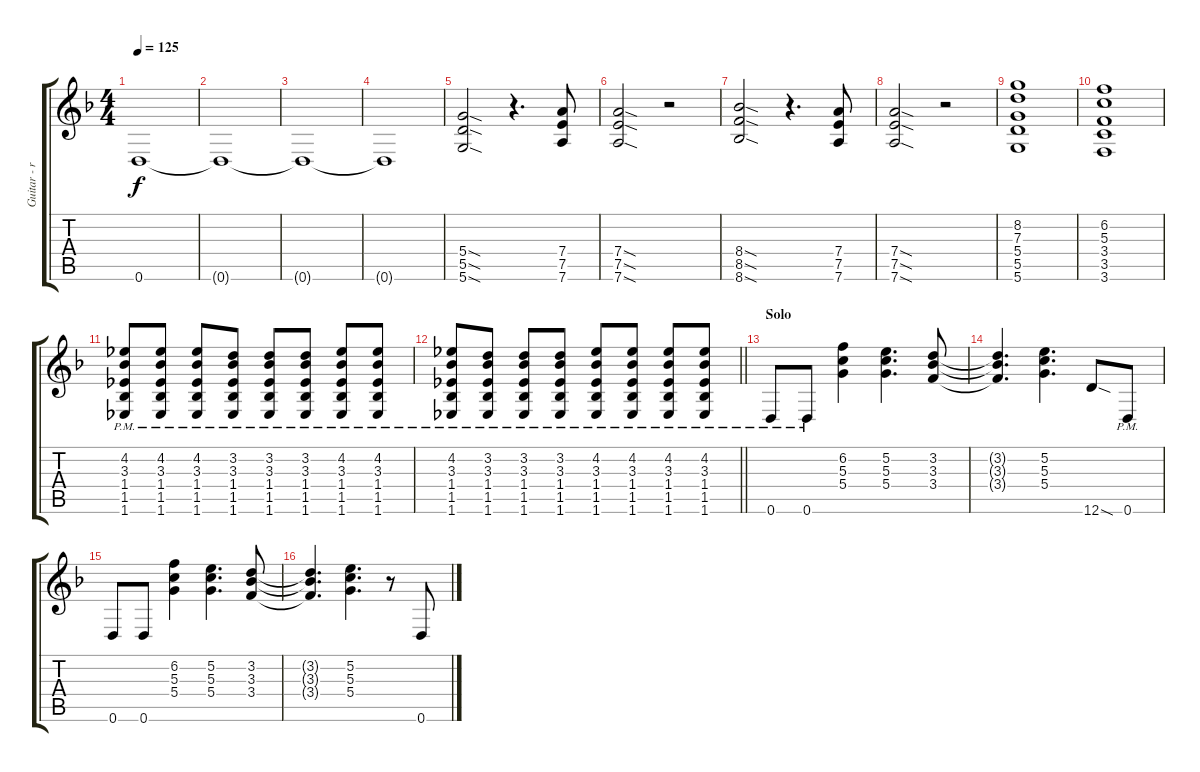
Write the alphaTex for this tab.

\track ("Guitar - rhythm" "Guitar - r") {instrument distortionguitar}
\staff {score tabs}
\tuning (E4 B3 G3 D3 A2 D2) {hide}
\ts (4 4)
\tempo 125
\clef g2
\ks f
0.6{t}.1{dy f} |
0.6{t}.1 |
0.6{t}.1 |
0.6{t}.1 |
(5.4{sod} 5.5{sod} 5.6{sod}).2 r.4{d} (7.4 7.5 7.6).8 |
(7.4{sod} 7.5{sod} 7.6{sod}).2 r.2 |
(8.4{sod} 8.5{sod} 8.6{sod}).2 r.4{d} (7.4 7.5 7.6).8 |
(7.4{sod} 7.5{sod} 7.6{sod}).2 r.2 |
(8.2 7.3 5.4 5.5 5.6).1 |
(6.2 5.3 3.4 3.5 3.6).1 |
(4.2{pm} 3.3{pm} 1.4{pm} 1.5{pm} 1.6{pm}).8 (4.2{pm} 3.3{pm} 1.4{pm} 1.5{pm} 1.6{pm}).8 (4.2{pm} 3.3{pm} 1.4{pm} 1.5{pm} 1.6{pm}).8 (3.2{pm} 3.3{pm} 1.4{pm} 1.5{pm} 1.6{pm}).8 (3.2{pm} 3.3{pm} 1.4{pm} 1.5{pm} 1.6{pm}).8 (3.2{pm} 3.3{pm} 1.4{pm} 1.5{pm} 1.6{pm}).8 (4.2{pm} 3.3{pm} 1.4{pm} 1.5{pm} 1.6{pm}).8 (4.2{pm} 3.3{pm} 1.4{pm} 1.5{pm} 1.6{pm}).8 |
\barLineRight lightlight
(4.2{pm} 3.3{pm} 1.4{pm} 1.5{pm} 1.6{pm}).8 (3.2{pm} 3.3{pm} 1.4{pm} 1.5{pm} 1.6{pm}).8 (3.2{pm} 3.3{pm} 1.4{pm} 1.5{pm} 1.6{pm}).8 (3.2{pm} 3.3{pm} 1.4{pm} 1.5{pm} 1.6{pm}).8 (4.2{pm} 3.3{pm} 1.4{pm} 1.5{pm} 1.6{pm}).8 (4.2{pm} 3.3{pm} 1.4{pm} 1.5{pm} 1.6{pm}).8 (4.2{pm} 3.3{pm} 1.4{pm} 1.5{pm} 1.6{pm}).8 (4.2{pm} 3.3{pm} 1.4{pm} 1.5{pm} 1.6{pm}).8 |
\section ("" "Solo")
0.6{pm}.8 0.6{pm}.8 (6.2 5.3 5.4).4 (5.2 5.3 5.4).4{d} (3.2 3.3 3.4).8 |
(3.2{t} 3.3{t} 3.4{t}).4{d} (5.2 5.3 5.4).4{d} 12.6{sod}.8 0.6{pm}.8 |
0.6.8 0.6.8 (6.2 5.3 5.4).4 (5.2 5.3 5.4).4{d} (3.2 3.3 3.4).8 |
(3.2{t} 3.3{t} 3.4{t}).4{d} (5.2 5.3 5.4).4{d} r.8 0.6.8
